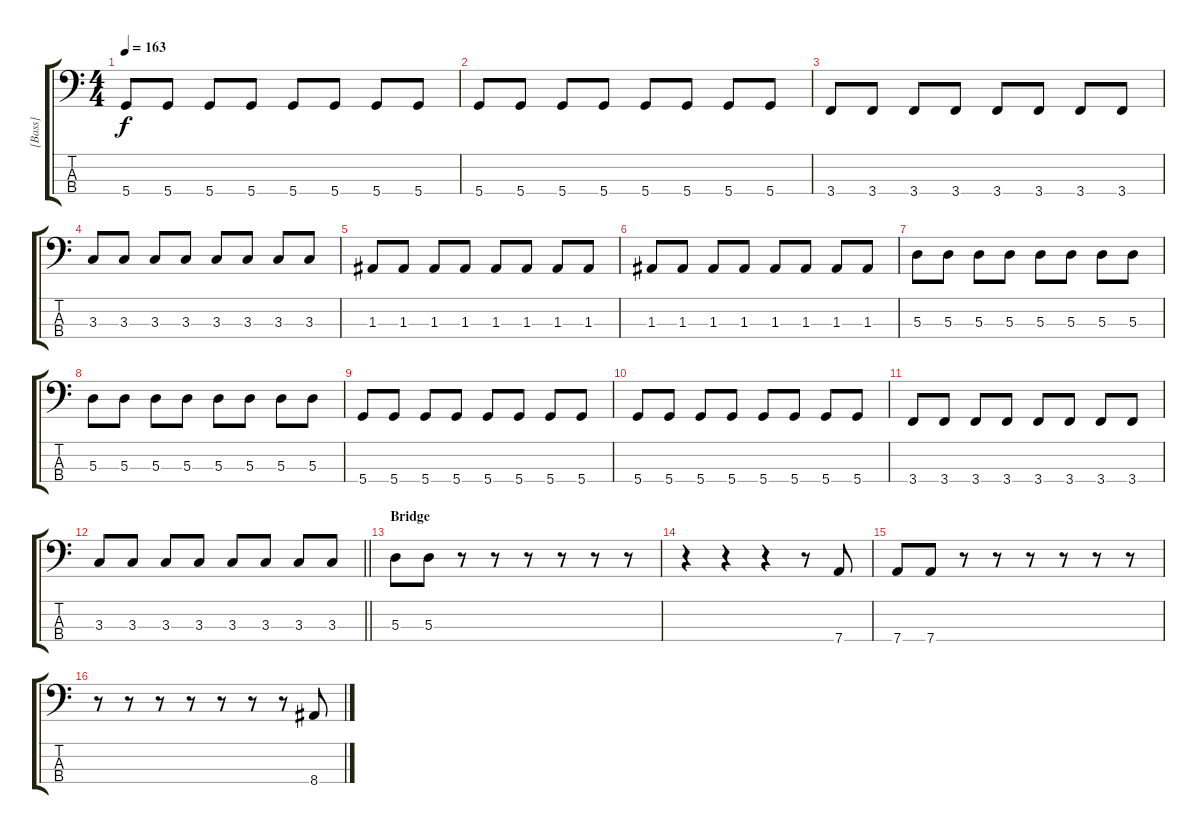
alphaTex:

\track ("[Bass]" "[Bass]") {instrument electricbassfinger}
\staff {score tabs}
\tuning (G2 D2 A1 D1) {hide}
\ts (4 4)
\tempo 163
\clef f4
\ks c
5.4.8{dy f} 5.4.8 5.4.8 5.4.8 5.4.8 5.4.8 5.4.8 5.4.8 |
5.4.8 5.4.8 5.4.8 5.4.8 5.4.8 5.4.8 5.4.8 5.4.8 |
3.4.8 3.4.8 3.4.8 3.4.8 3.4.8 3.4.8 3.4.8 3.4.8 |
3.3.8 3.3.8 3.3.8 3.3.8 3.3.8 3.3.8 3.3.8 3.3.8 |
1.3.8 1.3.8 1.3.8 1.3.8 1.3.8 1.3.8 1.3.8 1.3.8 |
1.3.8 1.3.8 1.3.8 1.3.8 1.3.8 1.3.8 1.3.8 1.3.8 |
5.3.8 5.3.8 5.3.8 5.3.8 5.3.8 5.3.8 5.3.8 5.3.8 |
5.3.8 5.3.8 5.3.8 5.3.8 5.3.8 5.3.8 5.3.8 5.3.8 |
5.4.8 5.4.8 5.4.8 5.4.8 5.4.8 5.4.8 5.4.8 5.4.8 |
5.4.8 5.4.8 5.4.8 5.4.8 5.4.8 5.4.8 5.4.8 5.4.8 |
3.4.8 3.4.8 3.4.8 3.4.8 3.4.8 3.4.8 3.4.8 3.4.8 |
\barLineRight lightlight
3.3.8 3.3.8 3.3.8 3.3.8 3.3.8 3.3.8 3.3.8 3.3.8 |
\section ("" "Bridge")
5.3.8 5.3.8 r.8 r.8 r.8 r.8 r.8 r.8 |
r.4 r.4 r.4 r.8 7.4.8 |
7.4.8 7.4.8 r.8 r.8 r.8 r.8 r.8 r.8 |
r.8 r.8 r.8 r.8 r.8 r.8 r.8 8.4.8
